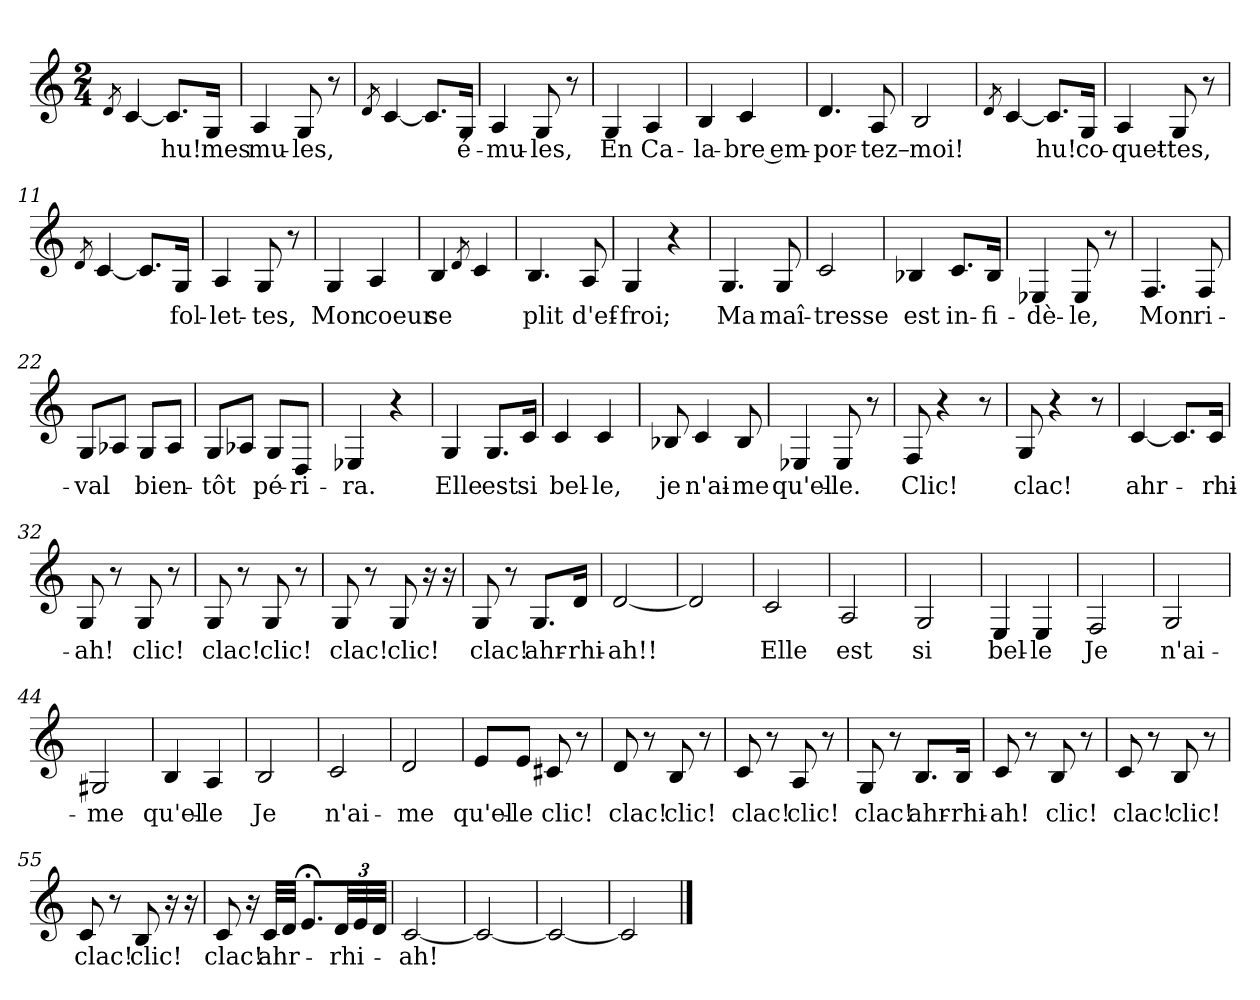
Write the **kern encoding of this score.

**kern	**text
*part1	*part1
*staff1	*staff1
*clefG2	*
*k[]	*
*M2/4	*
=1	=1
8qd/	.
[4c/	.
!	!LO:LY:b
8.c/L]	-hu!
!	!LO:LY:b
16G/Jk	mes
=2	=2
!	!LO:LY:b
4A/	mu-
!	!LO:LY:b
8G/	les,
8r	.
=3	=3
8qd/	.
[4c/	.
8.c/L]	.
!	!LO:LY:b
16G/Jk	é-
=4	=4
!	!LO:LY:b
4A/	-mu-
!	!LO:LY:b
8G/	-les,
8r	.
=5	=5
!	!LO:LY:b
4G/	En
!	!LO:LY:b
4A/	Ca-
=6	=6
!	!LO:LY:b
4B/	-la-
!	!LO:LY:b
4c/	-bre em-
=7	=7
!	!LO:LY:b
4.d/	-por-
!	!LO:LY:b
8A/	-tez–
=8	=8
!	!LO:LY:b
2B/	moi!
=9	=9
8qd/	.
[4c/	.
!	!LO:LY:b
8.c/L]	-hu!
!	!LO:LY:b
16G/Jk	co-
=10	=10
!	!LO:LY:b
4A/	-quet-
!	!LO:LY:b
8G/	-tes,
8r	.
!!LO:LB:g=z
=11	=11
8qd/	.
[4c/	.
8.c/L]	.
!	!LO:LY:b
16G/Jk	fol-
=12	=12
!	!LO:LY:b
4A/	-let-
!	!LO:LY:b
8G/	-tes,
8r	.
=13	=13
!	!LO:LY:b
4G/	Mon
!	!LO:LY:b
4A/	coeur
=14	=14
!	!LO:LY:b
4B/	se
8qd/	.
4c/	.
=15	=15
!	!LO:LY:b
4.B/	-plit
!	!LO:LY:b
8A/	d'ef-
=16	=16
!	!LO:LY:b
4G/	-froi;
4r	.
=17	=17
!	!LO:LY:b
4.G/	Ma
!	!LO:LY:b
8G/	maî-
=18	=18
!	!LO:LY:b
2c/	-tresse
=19	=19
!	!LO:LY:b
4B-X/	est
!	!LO:LY:b
8.c/L	in-
!	!LO:LY:b
16B-/Jk	-fi-
=20	=20
!	!LO:LY:b
4E-X/	-dè-
!	!LO:LY:b
8E-/	-le,
8r	.
=21	=21
!	!LO:LY:b
4.F/	Mon
!	!LO:LY:b
8F/	ri-
!!LO:LB:g=z
=22	=22
!	!LO:LY:b
8G/L	-val
8A-X/J	.
!	!LO:LY:b
8G/L	bien-
8A-/J	.
=23	=23
!	!LO:LY:b
8G/L	-tôt
8A-X/J	.
!	!LO:LY:b
8G/L	pé-
!	!LO:LY:b
8D/J	-ri-
=24	=24
!	!LO:LY:b
4E-X/	-ra.
4r	.
=25	=25
!	!LO:LY:b
4G/	Elle
!	!LO:LY:b
8.G/L	est
!	!LO:LY:b
16c/Jk	si
=26	=26
!	!LO:LY:b
4c/	bel-
!	!LO:LY:b
4c/	-le,
=27	=27
!	!LO:LY:b
8B-X/	je
!	!LO:LY:b
4c/	n'ai-
!	!LO:LY:b
8B-/	-me
=28	=28
!	!LO:LY:b
4E-X/	qu'el-
!	!LO:LY:b
8E-/	-le.
8r	.
=29	=29
!	!LO:LY:b
8F/	Clic!
4r	.
8r	.
=30	=30
!	!LO:LY:b
8G/	clac!
4r	.
8r	.
=31	=31
!	!LO:LY:b
[4c/	ahr-
8.c/L]	.
!	!LO:LY:b
16c/Jk	-rhi-
!!LO:LB:g=z
=32	=32
!	!LO:LY:b
8G/	-ah!
8r	.
!	!LO:LY:b
8G/	clic!
8r	.
=33	=33
!	!LO:LY:b
8G/	clac!
8r	.
!	!LO:LY:b
8G/	clic!
8r	.
=34	=34
!	!LO:LY:b
8G/	clac!
8r	.
!	!LO:LY:b
8G/	clic!
16r	.
16r	.
=35	=35
!	!LO:LY:b
8G/	clac!
8r	.
!	!LO:LY:b
8.G/L	ahr-
!	!LO:LY:b
16d/Jk	-rhi-
=36	=36
!	!LO:LY:b
[2d/	-ah!!
=37	=37
2d/]	.
=38	=38
!	!LO:LY:b
2c/	Elle
=39	=39
!	!LO:LY:b
2A/	est
=40	=40
!	!LO:LY:b
2G/	si
=41	=41
!	!LO:LY:b
4E/	bel-
!	!LO:LY:b
4E/	-le
=42	=42
!	!LO:LY:b
2F/	Je
=43	=43
!	!LO:LY:b
2G/	n'ai-
=44	=44
!	!LO:LY:b
2G#X/	-me
=45	=45
!	!LO:LY:b
4B/	qu'el-
!	!LO:LY:b
4A/	-le
!!LO:LB:g=z
=46	=46
!	!LO:LY:b
2B/	Je
=47	=47
!	!LO:LY:b
2c/	n'ai-
=48	=48
!	!LO:LY:b
2d/	-me
=49	=49
!	!LO:LY:b
8e/L	qu'el-
!	!LO:LY:b
8e/J	-le
!	!LO:LY:b
8c#X/	clic!
8r	.
=50	=50
!	!LO:LY:b
8d/	clac!
8r	.
!	!LO:LY:b
8B/	clic!
8r	.
=51	=51
!	!LO:LY:b
8c/	clac!
8r	.
!	!LO:LY:b
8A/	clic!
8r	.
=52	=52
!	!LO:LY:b
8G/	clac!
8r	.
!	!LO:LY:b
8.B/L	ahr-
!	!LO:LY:b
16B/Jk	-rhi-
=53	=53
!	!LO:LY:b
8c/	-ah!
8r	.
!	!LO:LY:b
8B/	clic!
8r	.
=54	=54
!	!LO:LY:b
8c/	clac!
8r	.
!	!LO:LY:b
8B/	clic!
8r	.
=55	=55
!	!LO:LY:b
8c/	clac!
8r	.
!	!LO:LY:b
8B/	clic!
16r	.
16r	.
!!LO:LB:g=z
=56	=56
!	!LO:LY:b
8c/	clac!
16r	.
!	!LO:LY:b
32c/LLL	ahr-
32d/JJJ	.
8.e;</L	.
!	!LO:LY:b
48d/LL	-rhi-
48e/	.
48d/JJJ	.
=57	=57
!	!LO:LY:b
[2c/	-ah!
=58	=58
2c/_	.
=59	=59
2c/_	.
=60	=60
2c/]	.
==	==
*-	*-
